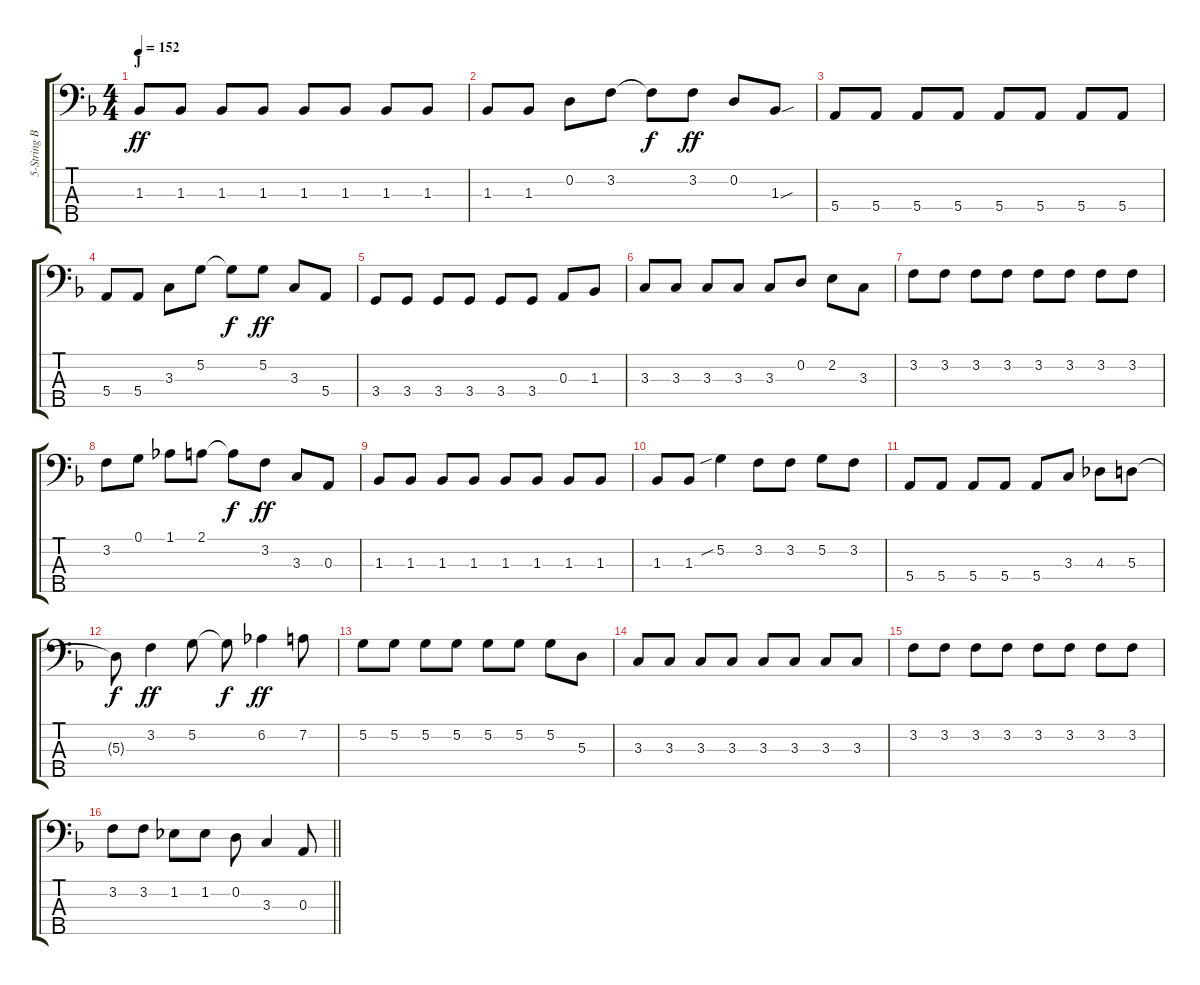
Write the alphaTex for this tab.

\track ("5-String Bass" "5-String B") {instrument electricbasspick}
\staff {score tabs}
\tuning (G2 D2 A1 E1 B0) {hide}
\ts (4 4)
\section ("" "J")
\tempo 152
\clef f4
\ks f
1.3.8{dy ff} 1.3.8 1.3.8 1.3.8 1.3.8 1.3.8 1.3.8 1.3.8 |
1.3.8 1.3.8 0.2.8 3.2.8 3.2{t}.8{dy f} 3.2.8{dy ff} 0.2.8 1.3{sou}.8 |
5.4.8 5.4.8 5.4.8 5.4.8 5.4.8 5.4.8 5.4.8 5.4.8 |
5.4.8 5.4.8 3.3.8 5.2.8 5.2{t}.8{dy f} 5.2.8{dy ff} 3.3.8 5.4.8 |
3.4.8 3.4.8 3.4.8 3.4.8 3.4.8 3.4.8 0.3.8 1.3.8 |
3.3.8 3.3.8 3.3.8 3.3.8 3.3.8 0.2.8 2.2.8 3.3.8 |
3.2.8 3.2.8 3.2.8 3.2.8 3.2.8 3.2.8 3.2.8 3.2.8 |
3.2.8 0.1.8 1.1.8 2.1.8 2.1{t}.8{dy f} 3.2.8{dy ff} 3.3.8 0.3.8 |
1.3.8 1.3.8 1.3.8 1.3.8 1.3.8 1.3.8 1.3.8 1.3.8 |
1.3.8 1.3.8 5.2{sib}.4 3.2.8 3.2.8 5.2.8 3.2.8 |
5.4.8 5.4.8 5.4.8 5.4.8 5.4.8 3.3.8 4.3.8 5.3.8 |
5.3{t}.8{dy f} 3.2.4{dy ff} 5.2.8 5.2{t}.8{dy f} 6.2.4{dy ff} 7.2.8 |
5.2.8 5.2.8 5.2.8 5.2.8 5.2.8 5.2.8 5.2.8 5.3.8 |
3.3.8 3.3.8 3.3.8 3.3.8 3.3.8 3.3.8 3.3.8 3.3.8 |
3.2.8 3.2.8 3.2.8 3.2.8 3.2.8 3.2.8 3.2.8 3.2.8 |
\barLineRight lightlight
3.2.8 3.2.8 1.2.8 1.2.8 0.2.8 3.3.4 0.3.8
